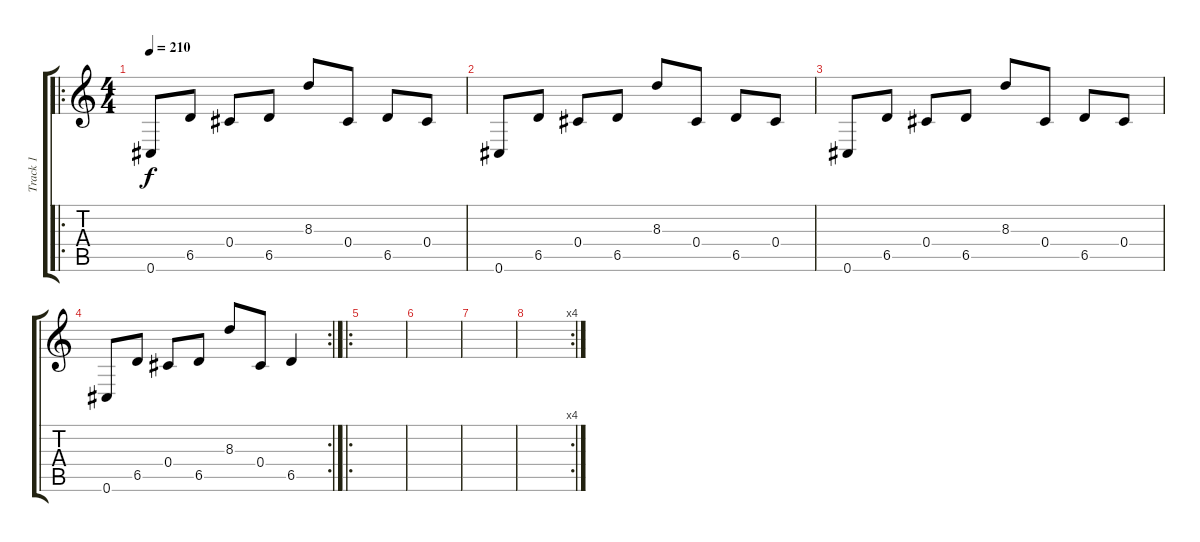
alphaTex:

\track ("Track 1" "Track 1") {instrument acousticguitarnylon}
\staff {score tabs}
\tuning (Eb4 Bb3 Gb3 Db3 Ab2 Db2) {hide}
\ro
\ts (4 4)
\tempo 210
\clef g2
\ks c
0.6.8{dy f instrument acousticguitarnylon} 6.5.8 0.4.8 6.5.8 8.3.8 0.4.8 6.5.8 0.4.8 |
0.6.8 6.5.8 0.4.8 6.5.8 8.3.8 0.4.8 6.5.8 0.4.8 |
0.6.8 6.5.8 0.4.8 6.5.8 8.3.8 0.4.8 6.5.8 0.4.8 |
\rc 2
0.6.8 6.5.8 0.4.8 6.5.8 8.3.8 0.4.8 6.5.4 |
\ro
|
|
|
\rc 4
